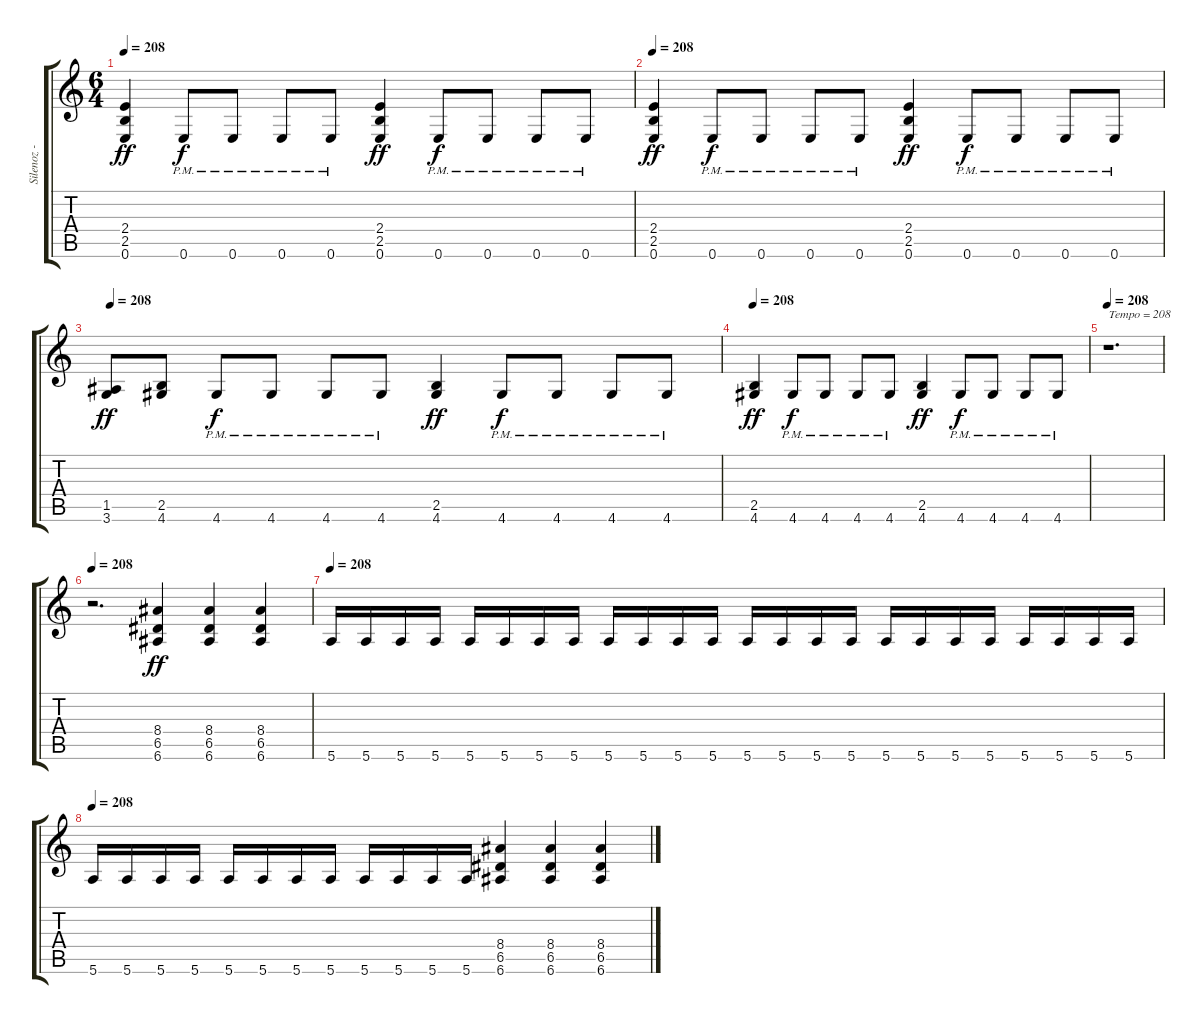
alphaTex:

\track ("Silenoz - Rythem" "Silenoz - ") {instrument distortionguitar}
\staff {score tabs}
\tuning (E4 B3 G3 D3 A2 E2) {hide}
\ts (6 4)
\tempo 208
\clef g2
\ks c
(2.4 2.5 0.6).4{dy ff} 0.6{pm}.8{dy f} 0.6{pm}.8 0.6{pm}.8 0.6{pm}.8 (2.4 2.5 0.6).4{dy ff} 0.6{pm}.8{dy f} 0.6{pm}.8 0.6{pm}.8 0.6{pm}.8 |
\tempo 208
(2.4 2.5 0.6).4{dy ff} 0.6{pm}.8{dy f} 0.6{pm}.8 0.6{pm}.8 0.6{pm}.8 (2.4 2.5 0.6).4{dy ff} 0.6{pm}.8{dy f} 0.6{pm}.8 0.6{pm}.8 0.6{pm}.8 |
\tempo 208
(1.5 3.6).8{dy ff} (2.5 4.6).8 4.6{pm}.8{dy f} 4.6{pm}.8 4.6{pm}.8 4.6{pm}.8 (2.5 4.6).4{dy ff} 4.6{pm}.8{dy f} 4.6{pm}.8 4.6{pm}.8 4.6{pm}.8 |
\tempo 208
(2.5 4.6).4{dy ff} 4.6{pm}.8{dy f} 4.6{pm}.8 4.6{pm}.8 4.6{pm}.8 (2.5 4.6).4{dy ff} 4.6{pm}.8{dy f} 4.6{pm}.8 4.6{pm}.8 4.6{pm}.8 |
\tempo 208
r.1{d txt "Tempo = 208"} |
\tempo 208
r.2{d} (8.4 6.5 6.6).4{dy ff} (8.4 6.5 6.6).4 (8.4 6.5 6.6).4 |
\tempo 208
5.6.16 5.6.16 5.6.16 5.6.16 5.6.16 5.6.16 5.6.16 5.6.16 5.6.16 5.6.16 5.6.16 5.6.16 5.6.16 5.6.16 5.6.16 5.6.16 5.6.16 5.6.16 5.6.16 5.6.16 5.6.16 5.6.16 5.6.16 5.6.16 |
\tempo 208
5.6.16 5.6.16 5.6.16 5.6.16 5.6.16 5.6.16 5.6.16 5.6.16 5.6.16 5.6.16 5.6.16 5.6.16 (8.4 6.5 6.6).4 (8.4 6.5 6.6).4 (8.4 6.5 6.6).4
